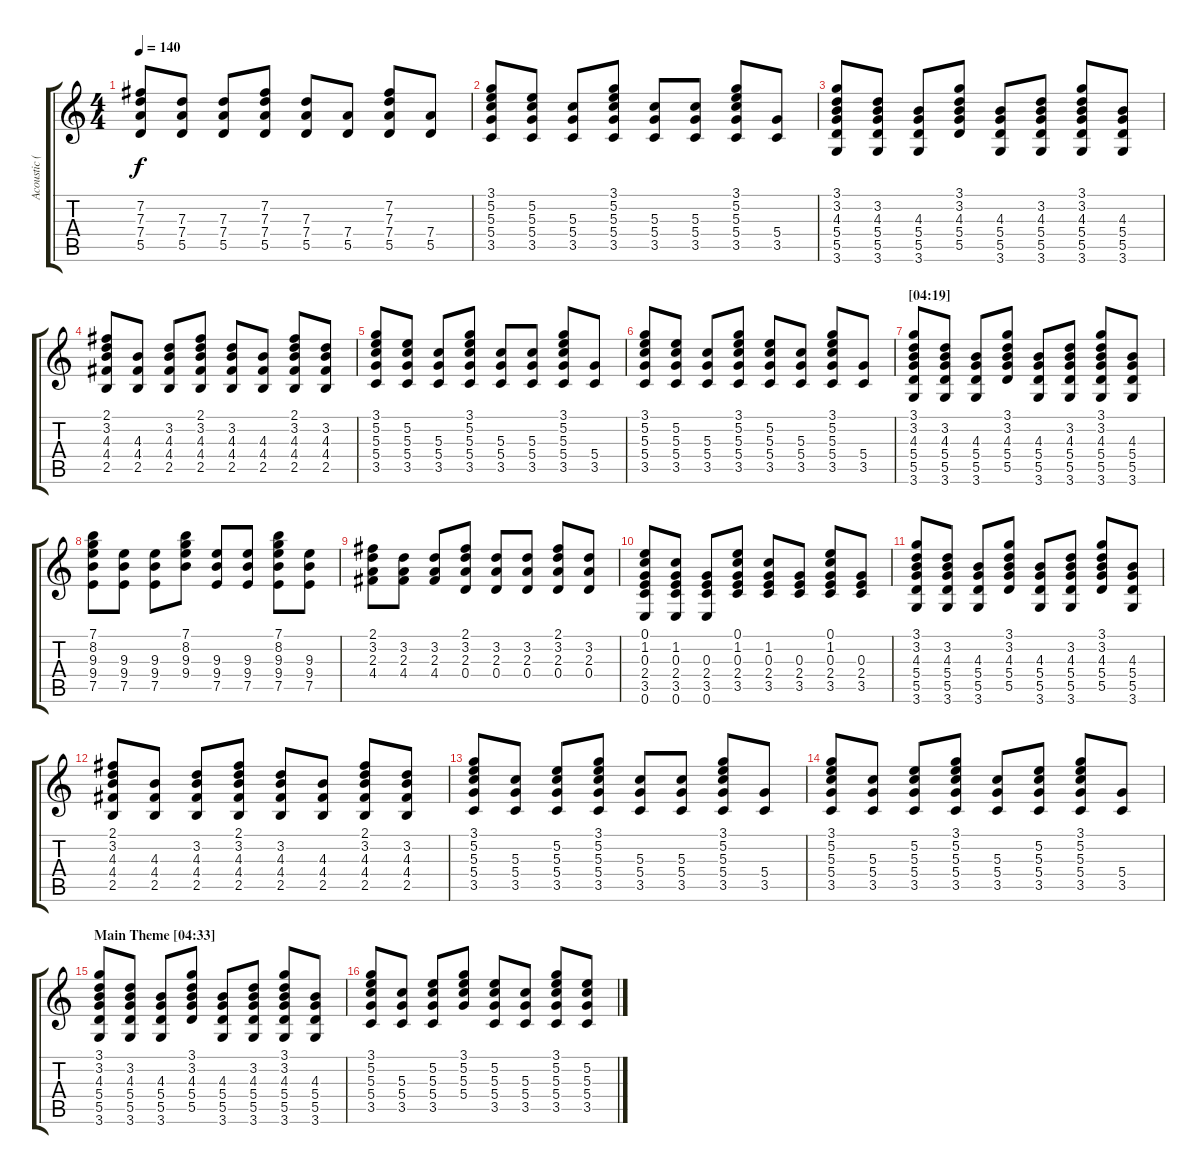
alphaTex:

\track ("Acoustic (Chords)" "Acoustic (") {instrument acousticguitarsteel}
\staff {score tabs}
\tuning (E4 B3 G3 D3 A2 E2) {hide}
\ts (4 4)
\tempo 140
\clef g2
\ks c
(7.2 7.3 7.4 5.5).8{dy f} (7.3 7.4 5.5).8 (7.3 7.4 5.5).8 (7.2 7.3 7.4 5.5).8 (7.3 7.4 5.5).8 (7.4 5.5).8 (7.2 7.3 7.4 5.5).8 (7.4 5.5).8 |
(3.1 5.2 5.3 5.4 3.5).8 (5.2 5.3 5.4 3.5).8 (5.3 5.4 3.5).8 (3.1 5.2 5.3 5.4 3.5).8 (5.3 5.4 3.5).8 (5.3 5.4 3.5).8 (3.1 5.2 5.3 5.4 3.5).8 (5.4 3.5).8 |
\section ("" "")
(3.1 3.2 4.3 5.4 5.5 3.6).8 (3.2 4.3 5.4 5.5 3.6).8 (4.3 5.4 5.5 3.6).8 (3.1 3.2 4.3 5.4 5.5).8 (4.3 5.4 5.5 3.6).8 (3.2 4.3 5.4 5.5 3.6).8 (3.1 3.2 4.3 5.4 5.5 3.6).8 (4.3 5.4 5.5 3.6).8 |
(2.1 3.2 4.3 4.4 2.5).8 (4.3 4.4 2.5).8 (3.2 4.3 4.4 2.5).8 (2.1 3.2 4.3 4.4 2.5).8 (3.2 4.3 4.4 2.5).8 (4.3 4.4 2.5).8 (2.1 3.2 4.3 4.4 2.5).8 (3.2 4.3 4.4 2.5).8 |
(3.1 5.2 5.3 5.4 3.5).8 (5.2 5.3 5.4 3.5).8 (5.3 5.4 3.5).8 (3.1 5.2 5.3 5.4 3.5).8 (5.3 5.4 3.5).8 (5.3 5.4 3.5).8 (3.1 5.2 5.3 5.4 3.5).8 (5.4 3.5).8 |
(3.1 5.2 5.3 5.4 3.5).8 (5.2 5.3 5.4 3.5).8 (5.3 5.4 3.5).8 (3.1 5.2 5.3 5.4 3.5).8 (5.2 5.3 5.4 3.5).8 (5.3 5.4 3.5).8 (3.1 5.2 5.3 5.4 3.5).8 (5.4 3.5).8 |
\section ("" "[04:19]")
(3.1 3.2 4.3 5.4 5.5 3.6).8 (3.2 4.3 5.4 5.5 3.6).8 (4.3 5.4 5.5 3.6).8 (3.1 3.2 4.3 5.4 5.5).8 (4.3 5.4 5.5 3.6).8 (3.2 4.3 5.4 5.5 3.6).8 (3.1 3.2 4.3 5.4 5.5 3.6).8 (4.3 5.4 5.5 3.6).8 |
(7.1 8.2 9.3 9.4 7.5).8 (9.3 9.4 7.5).8 (9.3 9.4 7.5).8 (7.1 8.2 9.3 9.4).8 (9.3 9.4 7.5).8 (9.3 9.4 7.5).8 (7.1 8.2 9.3 9.4 7.5).8 (9.3 9.4 7.5).8 |
(2.1 3.2 2.3 4.4).8 (3.2 2.3 4.4).8 (3.2 2.3 4.4).8 (2.1 3.2 2.3 0.4).8 (3.2 2.3 0.4).8 (3.2 2.3 0.4).8 (2.1 3.2 2.3 0.4).8 (3.2 2.3 0.4).8 |
(0.1 1.2 0.3 2.4 3.5 0.6).8 (1.2 0.3 2.4 3.5 0.6).8 (0.3 2.4 3.5 0.6).8 (0.1 1.2 0.3 2.4 3.5).8 (1.2 0.3 2.4 3.5).8 (0.3 2.4 3.5).8 (0.1 1.2 0.3 2.4 3.5).8 (0.3 2.4 3.5).8 |
\section ("" "")
(3.1 3.2 4.3 5.4 5.5 3.6).8 (3.2 4.3 5.4 5.5 3.6).8 (4.3 5.4 5.5 3.6).8 (3.1 3.2 4.3 5.4 5.5).8 (4.3 5.4 5.5 3.6).8 (3.2 4.3 5.4 5.5 3.6).8 (3.1 3.2 4.3 5.4 5.5).8 (4.3 5.4 5.5 3.6).8 |
(2.1 3.2 4.3 4.4 2.5).8 (4.3 4.4 2.5).8 (3.2 4.3 4.4 2.5).8 (2.1 3.2 4.3 4.4 2.5).8 (3.2 4.3 4.4 2.5).8 (4.3 4.4 2.5).8 (2.1 3.2 4.3 4.4 2.5).8 (3.2 4.3 4.4 2.5).8 |
(3.1 5.2 5.3 5.4 3.5).8 (5.3 5.4 3.5).8 (5.2 5.3 5.4 3.5).8 (3.1 5.2 5.3 5.4 3.5).8 (5.3 5.4 3.5).8 (5.3 5.4 3.5).8 (3.1 5.2 5.3 5.4 3.5).8 (5.4 3.5).8 |
(3.1 5.2 5.3 5.4 3.5).8 (5.3 5.4 3.5).8 (5.2 5.3 5.4 3.5).8 (3.1 5.2 5.3 5.4 3.5).8 (5.3 5.4 3.5).8 (5.2 5.3 5.4 3.5).8 (3.1 5.2 5.3 5.4 3.5).8 (5.4 3.5).8 |
\section ("" "Main Theme [04:33]")
(3.1 3.2 4.3 5.4 5.5 3.6).8 (3.2 4.3 5.4 5.5 3.6).8 (4.3 5.4 5.5 3.6).8 (3.1 3.2 4.3 5.4 5.5).8 (4.3 5.4 5.5 3.6).8 (3.2 4.3 5.4 5.5 3.6).8 (3.1 3.2 4.3 5.4 5.5 3.6).8 (4.3 5.4 5.5 3.6).8 |
(3.1 5.2 5.3 5.4 3.5).8 (5.3 5.4 3.5).8 (5.2 5.3 5.4 3.5).8 (3.1 5.2 5.3 5.4).8 (5.2 5.3 5.4 3.5).8 (5.3 5.4 3.5).8 (3.1 5.2 5.3 5.4 3.5).8 (5.2 5.3 5.4 3.5).8
